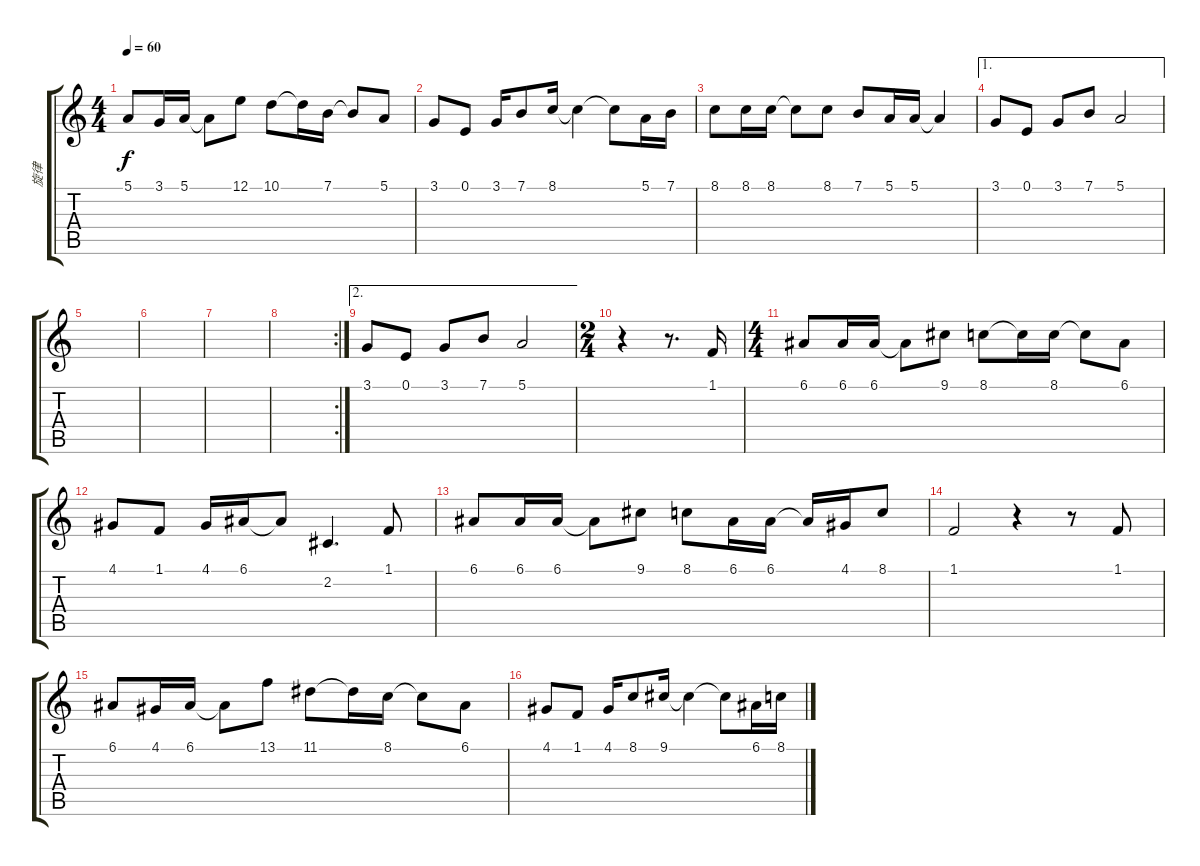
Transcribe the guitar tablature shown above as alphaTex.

\track ("旋律" "旋律") {instrument voiceoohs}
\staff {score tabs}
\tuning (E4 B3 G3 D3 A2 E2) {hide}
\ts (4 4)
\tempo 60
\clef g2
\ks c
5.1.8{dy f} 3.1.16 5.1.16 5.1{t}.8 12.1.8 10.1.8 10.1{t}.16 7.1.16 7.1{t}.8 5.1.8 |
3.1.8 0.1.8 3.1.16 7.1.8 8.1.16 8.1{t}.4 8.1{t}.8 5.1.16 7.1.16 |
8.1.8 8.1.16 8.1.16 8.1{t}.8 8.1.8 7.1.8 5.1.16 5.1.16 5.1{t}.4 |
\ae 1
3.1.8 0.1.8 3.1.8 7.1.8 5.1.2 |
|
|
|
\rc 2
|
\ae 2
3.1.8 0.1.8 3.1.8 7.1.8 5.1.2 |
\ts (2 4)
r.4 r.8{d} 1.1.16 |
\ts (4 4)
6.1.8 6.1.16 6.1.16 6.1{t}.8 9.1.8 8.1.8 8.1{t}.16 8.1.16 8.1{t}.8 6.1.8 |
4.1.8 1.1.8 4.1.16 6.1.16 6.1{t}.8 2.2.4{d} 1.1.8 |
6.1.8 6.1.16 6.1.16 6.1{t}.8 9.1.8 8.1.8 6.1.16 6.1.16 6.1{t}.16 4.1.16 8.1.8 |
1.1.2 r.4 r.8 1.1.8 |
6.1.8 4.1.16 6.1.16 6.1{t}.8 13.1.8 11.1.8 11.1{t}.16 8.1.16 8.1{t}.8 6.1.8 |
4.1.8 1.1.8 4.1.16 8.1.8 9.1.16 9.1{t}.4 9.1{t}.8 6.1.16 8.1.16
